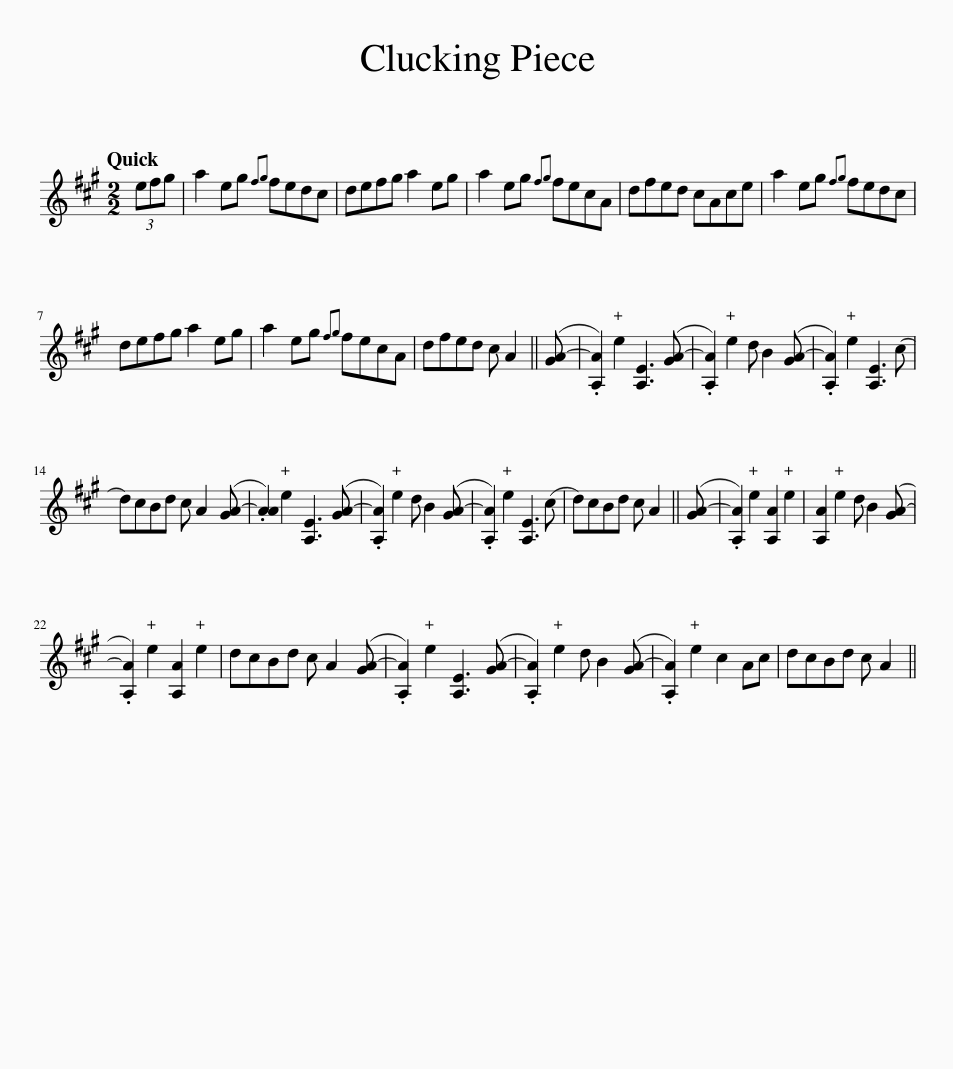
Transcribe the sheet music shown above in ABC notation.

X:1
L:1/8
Q:1/4=120
M:2/2
I:linebreak $
K:A
V:1 treble
V:1
 (3efg | a2 eg{fg} fedc | defg a2 eg | a2 eg{fg} fecA | dfed cAce | %5
 a2 eg{fg} fedc |$ defg a2 eg | a2 eg{fg} fecA | dfed c A2 || ([GA-] | %10
 .[A,A]2) e2 [A,E]3 ([GA-] | .[A,A]2) e2 d B2 ([GA-] | .[A,A]2) e2 [A,E]3 (c |$ d)cBd c A2 ([GA-] | .[AA]2) e2 [A,E]3 ([GA-] | %15
 .[A,A]2) e2 d B2 ([GA-] | .[A,A]2) e2 [A,E]3 (c | d)cBd c A2 || ([GA-] | .[A,A]2) e2 [A,A]2 e2 | %20
 [A,A]2 e2 d B2 ([GA-] |$ .[A,A]2) e2 [A,A]2 e2 | dcBd c A2 ([GA-] | .[A,A]2) e2 [A,E]3 ([GA-] | .[A,A]2) e2 d B2 ([GA-] | %25
 .[A,A]2) e2 c2 Ac | dcBd c A2 || %27
